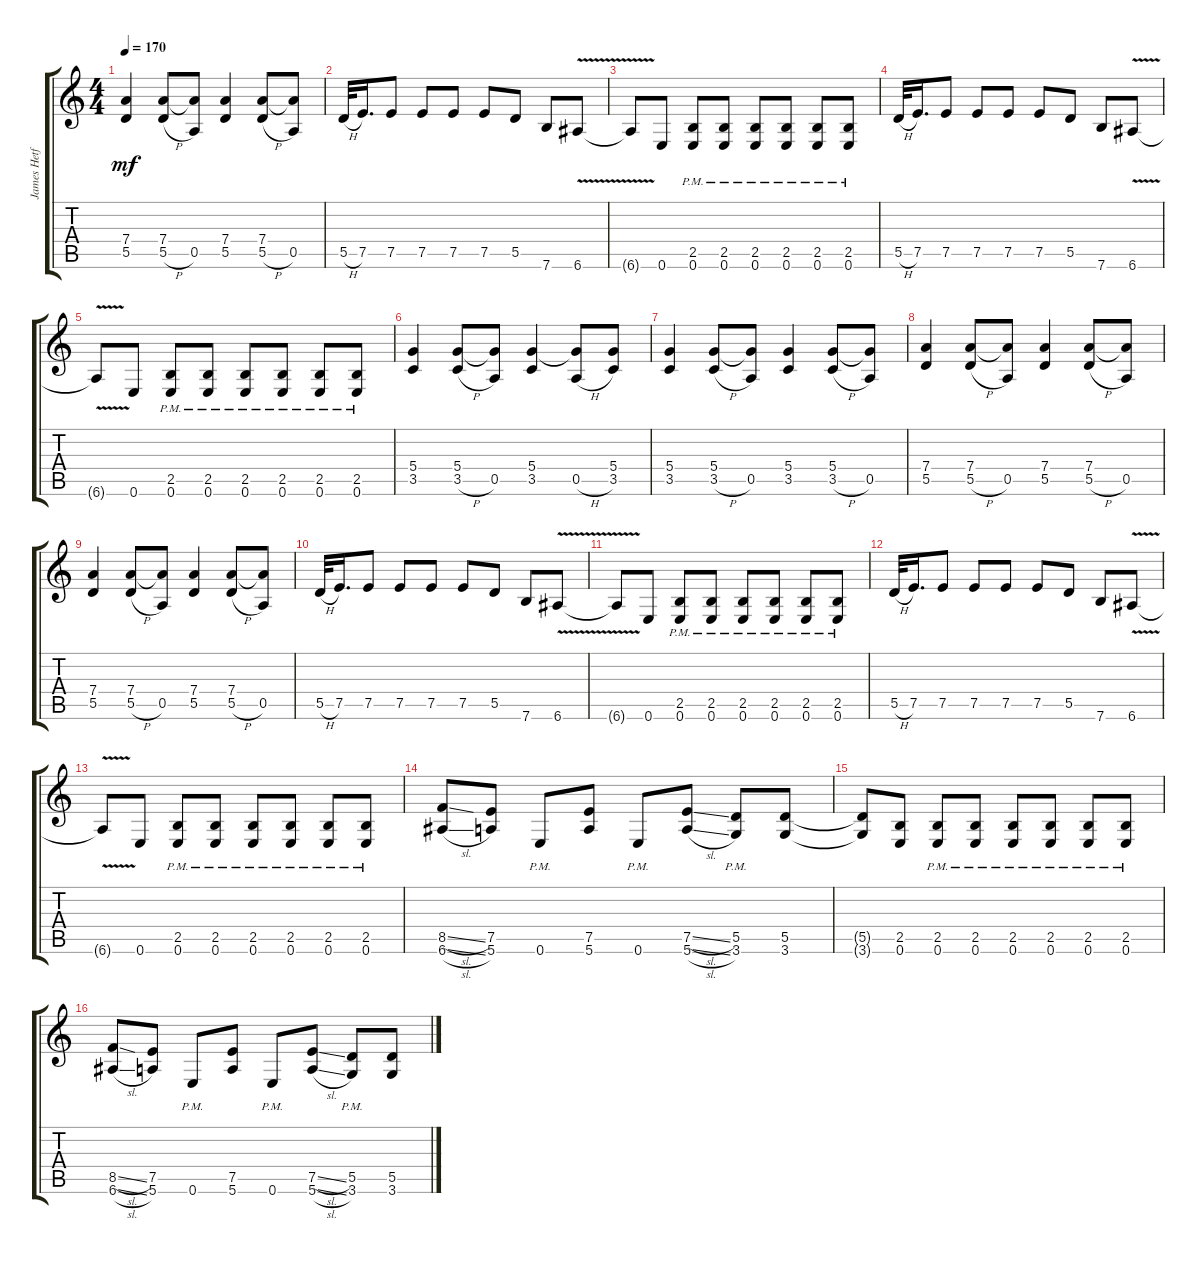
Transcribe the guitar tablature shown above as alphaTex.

\track ("James Hetfiel " "James Hetf") {instrument distortionguitar}
\staff {score tabs}
\tuning (E4 B3 G3 D3 A2 E2) {hide}
\ts (4 4)
\tempo 170
\clef g2
\ks c
(7.4 5.5).4{dy mf} (7.4 5.5{h}).8 (7.4{t} 0.5).8 (7.4 5.5).4 (7.4 5.5{h}).8 (7.4{t} 0.5).8 |
5.5{h}.32 7.5.16{d} 7.5.8 7.5.8 7.5.8 7.5.8 5.5.8 7.6.8 6.6{v}.8 |
6.6{t}.8 0.6.8 (2.5{pm} 0.6{pm}).8 (2.5{pm} 0.6{pm}).8 (2.5{pm} 0.6{pm}).8 (2.5{pm} 0.6{pm}).8 (2.5{pm} 0.6{pm}).8 (2.5{pm} 0.6{pm}).8 |
5.5{h}.32 7.5.16{d} 7.5.8 7.5.8 7.5.8 7.5.8 5.5.8 7.6.8 6.6{v}.8 |
6.6{t}.8 0.6.8 (2.5{pm} 0.6{pm}).8 (2.5{pm} 0.6{pm}).8 (2.5{pm} 0.6{pm}).8 (2.5{pm} 0.6{pm}).8 (2.5{pm} 0.6{pm}).8 (2.5{pm} 0.6{pm}).8 |
(5.4 3.5).4 (5.4 3.5{h}).8 (5.4{t} 0.5).8 (5.4 3.5).4 (5.4{t} 0.5{h}).8 (5.4 3.5).8 |
(5.4 3.5).4 (5.4 3.5{h}).8 (5.4{t} 0.5).8 (5.4 3.5).4 (5.4 3.5{h}).8 (5.4{t} 0.5).8 |
(7.4 5.5).4 (7.4 5.5{h}).8 (7.4{t} 0.5).8 (7.4 5.5).4 (7.4 5.5{h}).8 (7.4{t} 0.5).8 |
(7.4 5.5).4 (7.4 5.5{h}).8 (7.4{t} 0.5).8 (7.4 5.5).4 (7.4 5.5{h}).8 (7.4{t} 0.5).8 |
5.5{h}.32 7.5.16{d} 7.5.8 7.5.8 7.5.8 7.5.8 5.5.8 7.6.8 6.6{v}.8 |
6.6{t}.8 0.6.8 (2.5{pm} 0.6{pm}).8 (2.5{pm} 0.6{pm}).8 (2.5{pm} 0.6{pm}).8 (2.5{pm} 0.6{pm}).8 (2.5{pm} 0.6{pm}).8 (2.5{pm} 0.6{pm}).8 |
5.5{h}.32 7.5.16{d} 7.5.8 7.5.8 7.5.8 7.5.8 5.5.8 7.6.8 6.6{v}.8 |
6.6{t}.8 0.6.8 (2.5{pm} 0.6{pm}).8 (2.5{pm} 0.6{pm}).8 (2.5{pm} 0.6{pm}).8 (2.5{pm} 0.6{pm}).8 (2.5{pm} 0.6{pm}).8 (2.5{pm} 0.6{pm}).8 |
(8.5{sl} 6.6{sl}).8 (7.5 5.6).8 0.6{pm}.8 (7.5 5.6).8 0.6{pm}.8 (7.5{sl} 5.6{sl}).8 (5.5 3.6{pm}).8 (5.5 3.6).8 |
(5.5{t} 3.6{t}).8 (2.5 0.6).8 (2.5{pm} 0.6{pm}).8 (2.5{pm} 0.6{pm}).8 (2.5{pm} 0.6{pm}).8 (2.5{pm} 0.6{pm}).8 (2.5{pm} 0.6{pm}).8 (2.5{pm} 0.6{pm}).8 |
(8.5{sl} 6.6{sl}).8 (7.5 5.6).8 0.6{pm}.8 (7.5 5.6).8 0.6{pm}.8 (7.5{sl} 5.6{sl}).8 (5.5 3.6{pm}).8 (5.5 3.6).8
